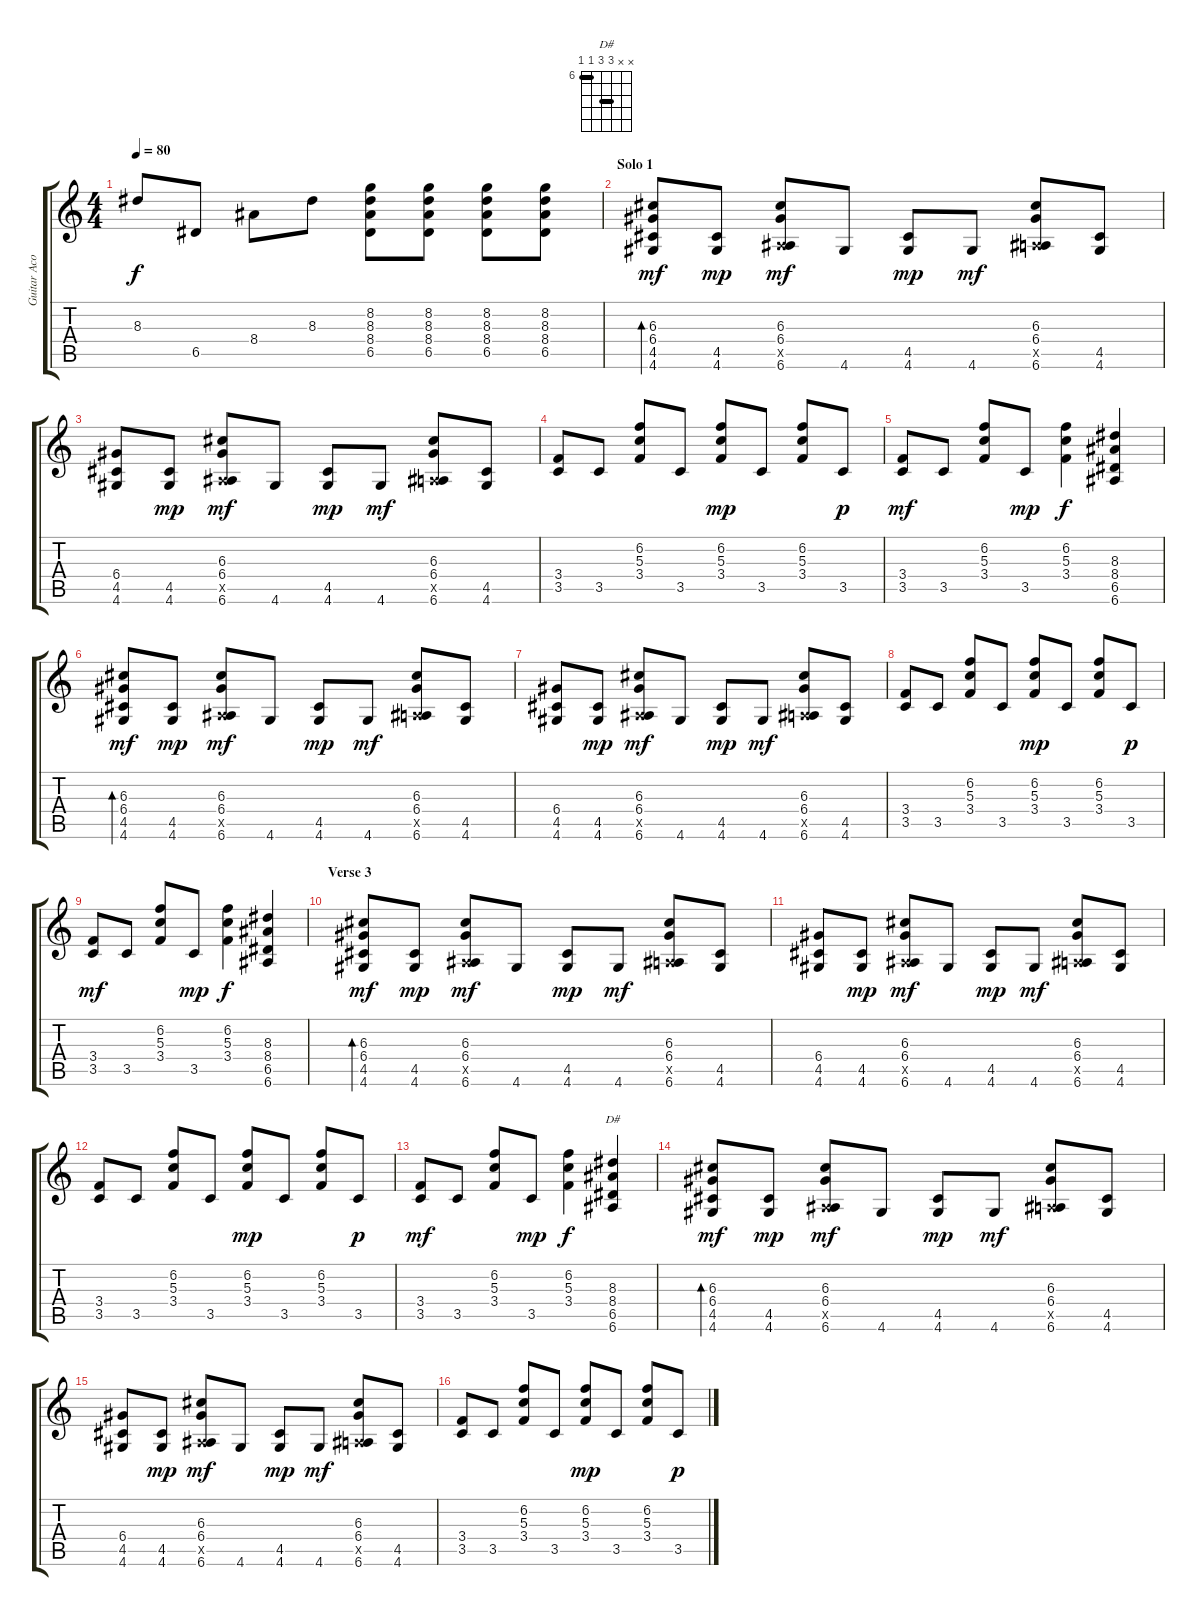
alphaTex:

\track ("Guitar Acoustic" "Guitar Aco") {instrument acousticguitarsteel}
\staff {score tabs}
\tuning (E4 B3 G3 D3 A2 E2) {hide}
\chord ("D#" x x 8 8 6 6) {firstfret 6 barre (6 8)}
\ts (4 4)
\tempo 80
\clef g2
\ks c
8.3.8{dy f} 6.5.8 8.4.8 8.3.8 (8.2 8.3 8.4 6.5).8 (8.2 8.3 8.4 6.5).8 (8.2 8.3 8.4 6.5).8 (8.2 8.3 8.4 6.5).8 |
\section ("" "Solo 1")
(6.3 6.4 4.5 4.6).8{bd 30 dy mf} (4.5 4.6).8{dy mp} (6.3 6.4 0.5{x} 6.6).8{dy mf} 4.6.8 (4.5 4.6).8{dy mp} 4.6.8{dy mf} (6.3 6.4 0.5{x} 6.6).8 (4.5 4.6).8 |
(6.4 4.5 4.6).8 (4.5 4.6).8{dy mp} (6.3 6.4 0.5{x} 6.6).8{dy mf} 4.6.8 (4.5 4.6).8{dy mp} 4.6.8{dy mf} (6.3 6.4 0.5{x} 6.6).8 (4.5 4.6).8 |
(3.4 3.5).8 3.5.8 (6.2 5.3 3.4).8 3.5.8 (6.2 5.3 3.4).8{dy mp} 3.5.8 (6.2 5.3 3.4).8 3.5.8{dy p} |
(3.4 3.5).8{dy mf} 3.5.8 (6.2 5.3 3.4).8 3.5.8{dy mp} (6.2 5.3 3.4).4{dy f} (8.3 8.4 6.5 6.6).4 |
(6.3 6.4 4.5 4.6).8{bd 30 dy mf} (4.5 4.6).8{dy mp} (6.3 6.4 0.5{x} 6.6).8{dy mf} 4.6.8 (4.5 4.6).8{dy mp} 4.6.8{dy mf} (6.3 6.4 0.5{x} 6.6).8 (4.5 4.6).8 |
(6.4 4.5 4.6).8 (4.5 4.6).8{dy mp} (6.3 6.4 0.5{x} 6.6).8{dy mf} 4.6.8 (4.5 4.6).8{dy mp} 4.6.8{dy mf} (6.3 6.4 0.5{x} 6.6).8 (4.5 4.6).8 |
(3.4 3.5).8 3.5.8 (6.2 5.3 3.4).8 3.5.8 (6.2 5.3 3.4).8{dy mp} 3.5.8 (6.2 5.3 3.4).8 3.5.8{dy p} |
(3.4 3.5).8{dy mf} 3.5.8 (6.2 5.3 3.4).8 3.5.8{dy mp} (6.2 5.3 3.4).4{dy f} (8.3 8.4 6.5 6.6).4 |
\section ("" "Verse 3")
(6.3 6.4 4.5 4.6).8{bd 30 dy mf} (4.5 4.6).8{dy mp} (6.3 6.4 0.5{x} 6.6).8{dy mf} 4.6.8 (4.5 4.6).8{dy mp} 4.6.8{dy mf} (6.3 6.4 0.5{x} 6.6).8 (4.5 4.6).8 |
(6.4 4.5 4.6).8 (4.5 4.6).8{dy mp} (6.3 6.4 0.5{x} 6.6).8{dy mf} 4.6.8 (4.5 4.6).8{dy mp} 4.6.8{dy mf} (6.3 6.4 0.5{x} 6.6).8 (4.5 4.6).8 |
(3.4 3.5).8 3.5.8 (6.2 5.3 3.4).8 3.5.8 (6.2 5.3 3.4).8{dy mp} 3.5.8 (6.2 5.3 3.4).8 3.5.8{dy p} |
(3.4 3.5).8{dy mf} 3.5.8 (6.2 5.3 3.4).8 3.5.8{dy mp} (6.2 5.3 3.4).4{dy f} (8.3 8.4 6.5 6.6).4{ch "D#"} |
(6.3 6.4 4.5 4.6).8{bd 30 dy mf} (4.5 4.6).8{dy mp} (6.3 6.4 0.5{x} 6.6).8{dy mf} 4.6.8 (4.5 4.6).8{dy mp} 4.6.8{dy mf} (6.3 6.4 0.5{x} 6.6).8 (4.5 4.6).8 |
(6.4 4.5 4.6).8 (4.5 4.6).8{dy mp} (6.3 6.4 0.5{x} 6.6).8{dy mf} 4.6.8 (4.5 4.6).8{dy mp} 4.6.8{dy mf} (6.3 6.4 0.5{x} 6.6).8 (4.5 4.6).8 |
(3.4 3.5).8 3.5.8 (6.2 5.3 3.4).8 3.5.8 (6.2 5.3 3.4).8{dy mp} 3.5.8 (6.2 5.3 3.4).8 3.5.8{dy p}
